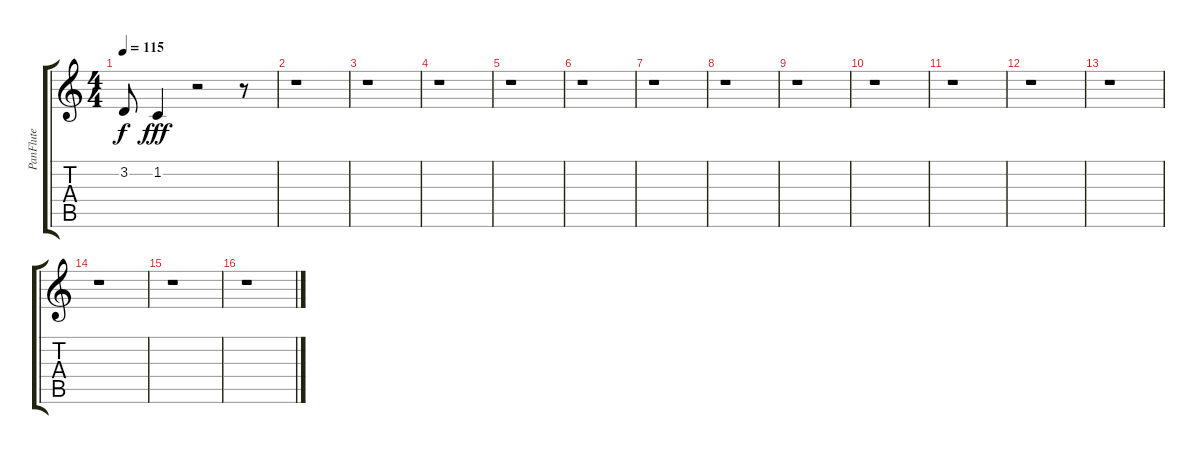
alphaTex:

\track ("PanFlute" "PanFlute") {instrument panflute}
\staff {score tabs}
\tuning (E4 B3 G3 D3 A2 E2) {hide}
\ts (4 4)
\tempo 115
\clef g2
\ks c
3.2{t}.8{dy f} 1.2.4{dy fff} r.2 r.8 |
r.1 |
r.1 |
r.1 |
r.1 |
r.1 |
r.1 |
r.1 |
r.1 |
r.1 |
r.1 |
r.1 |
r.1 |
r.1 |
r.1 |
r.1
